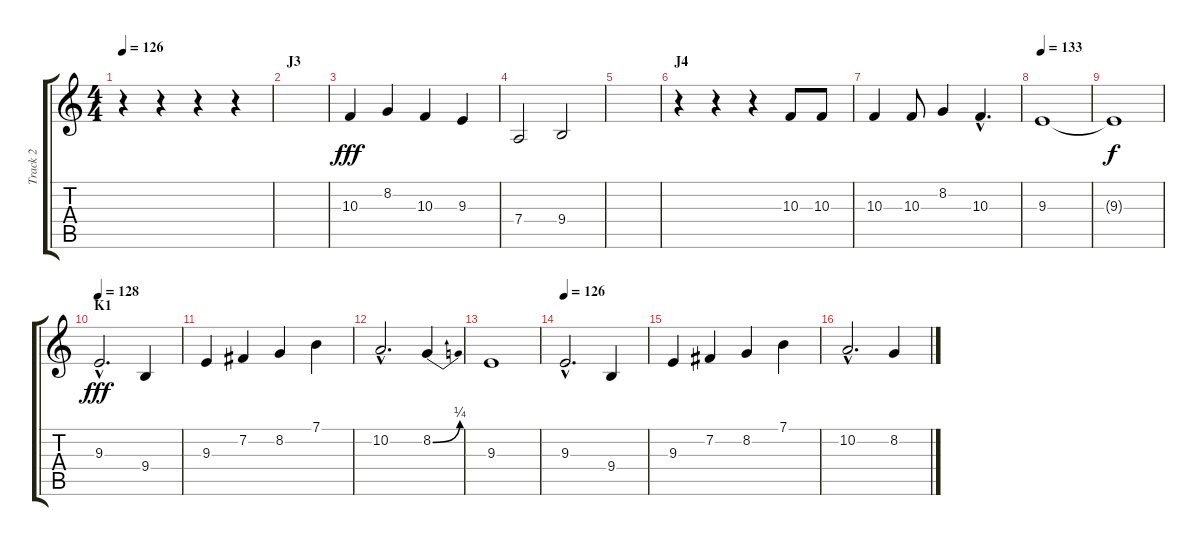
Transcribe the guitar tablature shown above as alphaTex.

\track ("Track 2" "Track 2") {instrument stringensemble1}
\staff {score tabs}
\tuning (E4 B3 G3 D3 A2 E2) {hide}
\ts (4 4)
\tempo 126
\clef g2
\ks c
r.4{dy fff} r.4 r.4 r.4 |
\section ("" "J3")
|
10.3.4 8.2.4 10.3.4 9.3.4 |
7.4.2 9.4.2 |
|
\section ("" "J4")
r.4 r.4 r.4 10.3.8 10.3.8 |
10.3.4 10.3.8 8.2.4 10.3{hac}.4{d} |
\tempo 133
9.3.1 |
9.3{t}.1{dy f} |
\section ("" "K1")
\tempo 128
9.3{hac}.2{d dy fff} 9.4.4 |
9.3.4 7.2.4 8.2.4 7.1.4 |
10.2{hac}.2{d} 8.2{be (bend 0 0 60 1)}.4 |
9.3.1 |
\tempo 126
9.3{hac}.2{d} 9.4.4 |
9.3.4 7.2.4 8.2.4 7.1.4 |
10.2{hac}.2{d} 8.2.4
